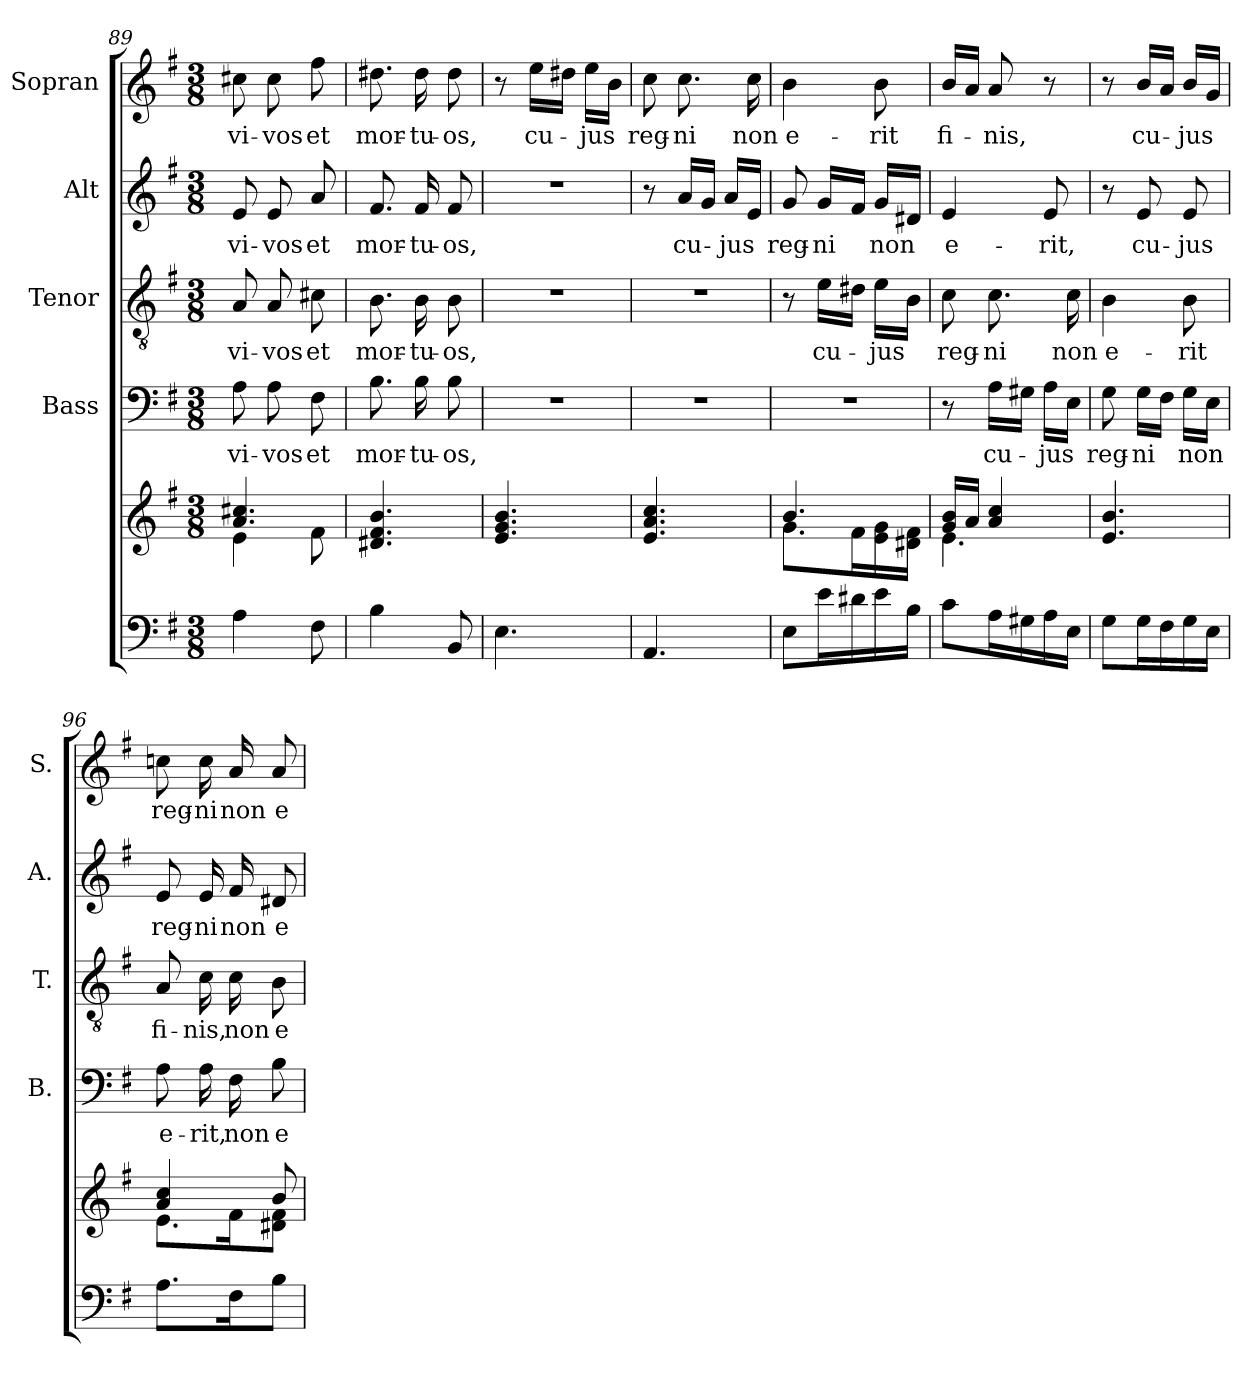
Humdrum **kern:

**kern	**kern	**kern	**text	**kern	**text	**kern	**text	**kern	**text
*part5	*part5	*part4	*part4	*part3	*part3	*part2	*part2	*part1	*part1
*staff6	*staff5	*staff4	*staff4	*staff3	*staff3	*staff2	*staff2	*staff1	*staff1
*	*	*I"Bass	*	*I"Tenor	*	*I"Alt	*	*I"Sopran	*
*	*	*I'B.	*	*I'T.	*	*I'A.	*	*I'S.	*
*clefF4	*clefG2	*clefF4	*	*clefGv2	*	*clefG2	*	*clefG2	*
*k[f#]	*k[f#]	*k[f#]	*	*k[f#]	*	*k[f#]	*	*k[f#]	*
*G:	*G:	*G:	*	*G:	*	*G:	*	*G:	*
*M3/8	*M3/8	*M3/8	*	*M3/8	*	*M3/8	*	*M3/8	*
=89	=89	=89	=89	=89	=89	=89	=89	=89	=89
*	*^	*	*	*	*	*	*	*	*
!	!	!	!	!LO:LY:b	!	!LO:LY:b	!	!LO:LY:b	!	!LO:LY:b
4A\	4.a/ 4.cc#X/	4e\	8A\	vi-	8A/	vi-	8e/	vi-	8cc#X\	vi-
!	!	!	!	!LO:LY:b	!	!LO:LY:b	!	!LO:LY:b	!	!LO:LY:b
.	.	.	8A\	-vos	8A/	-vos	8e/	-vos	8cc#\	-vos
!	!	!	!	!LO:LY:b	!	!LO:LY:b	!	!LO:LY:b	!	!LO:LY:b
8F#\	.	8f#\	8F#\	et	8c#X\	et	8a/	et	8ff#\	et
=90	=90	=90	=90	=90	=90	=90	=90	=90	=90	=90
!	!	!	!	!LO:LY:b	!	!LO:LY:b	!	!LO:LY:b	!	!LO:LY:b
*	*v	*v	*	*	*	*	*	*	*	*
4B\	4.d#X/ 4.f#/ 4.b/	8.B\	mor-	8.B\	mor-	8.f#/	mor-	8.dd#X\	mor-
!	!	!	!LO:LY:b	!	!LO:LY:b	!	!LO:LY:b	!	!LO:LY:b
.	.	16B\	-tu-	16B\	-tu-	16f#/	-tu-	16dd#\	-tu-
!	!	!	!LO:LY:b	!	!LO:LY:b	!	!LO:LY:b	!	!LO:LY:b
8BB/	.	8B\	-os,	8B\	-os,	8f#/	-os,	8dd#\	-os,
!!LO:LB:g=z
=91	=91	=91	=91	=91	=91	=91	=91	=91	=91
4.E\	4.e/ 4.g/ 4.b/	4.r	.	4.r	.	4.r	.	8r	.
!	!	!	!	!	!	!	!	!	!LO:LY:b
.	.	.	.	.	.	.	.	16ee\LL	cu-
.	.	.	.	.	.	.	.	16dd#X\JJ	.
!	!	!	!	!	!	!	!	!	!LO:LY:b
.	.	.	.	.	.	.	.	16ee\LL	-jus
.	.	.	.	.	.	.	.	16b\JJ	.
=92	=92	=92	=92	=92	=92	=92	=92	=92	=92
!	!	!	!	!	!	!	!	!	!LO:LY:b
4.AA/	4.e/ 4.a/ 4.cc/	4.r	.	4.r	.	8r	.	8cc\	reg-
!	!	!	!	!	!	!	!LO:LY:b	!	!LO:LY:b
.	.	.	.	.	.	16a/LL	cu-	8.cc\	-ni
.	.	.	.	.	.	16g/JJ	.	.	.
!	!	!	!	!	!	!	!LO:LY:b	!	!
.	.	.	.	.	.	16a/LL	-jus	.	.
!	!	!	!	!	!	!	!	!	!LO:LY:b
.	.	.	.	.	.	16e/JJ	.	16cc\	non
=93	=93	=93	=93	=93	=93	=93	=93	=93	=93
*	*^	*	*	*	*	*	*	*	*
!	!	!	!	!	!	!	!	!LO:LY:b	!	!LO:LY:b
8E\L	4.b/	8.g\L	4.r	.	8r	.	8g/	reg-	4b\	e-
!	!	!	!	!	!	!LO:LY:b	!	!LO:LY:b	!	!
16e\L	.	.	.	.	16e\LL	cu-	16g/LL	-ni	.	.
16d#X\	.	16f#\L	.	.	16d#X\JJ	.	16f#/JJ	.	.	.
!	!	!	!	!	!	!LO:LY:b	!	!LO:LY:b	!	!LO:LY:b
16e\	.	16e\ 16g\	.	.	16e\LL	-jus	16g/LL	non	8b\	-rit
16B\JJ	.	16d#X\ 16f#\JJ	.	.	16B\JJ	.	16d#X/JJ	.	.	.
=94	=94	=94	=94	=94	=94	=94	=94	=94	=94	=94
!	!	!	!	!	!	!LO:LY:b	!	!LO:LY:b	!	!LO:LY:b
8c\L	16g/ 16b/LL	4.e\	8r	.	8c\	reg-	4e/	e-	16b/LL	fi-
.	16a/JJ	.	.	.	.	.	.	.	16a/JJ	.
!	!	!	!	!LO:LY:b	!	!LO:LY:b	!	!	!	!LO:LY:b
16A\L	4a/ 4cc/	.	16A\LL	cu-	8.c\	-ni	.	.	8a/	-nis,
16G#X\	.	.	16G#X\JJ	.	.	.	.	.	.	.
!	!	!	!	!LO:LY:b	!	!	!	!LO:LY:b	!	!
16A\	.	.	16A\LL	-jus	.	.	8e/	-rit,	8r	.
!	!	!	!	!	!	!LO:LY:b	!	!	!	!
16E\JJ	.	.	16E\JJ	.	16c\	non	.	.	.	.
*	*v	*v	*	*	*	*	*	*	*	*
=95	=95	=95	=95	=95	=95	=95	=95	=95	=95
!	!	!	!LO:LY:b	!	!LO:LY:b	!	!	!	!
8G\L	4.e/ 4.b/	8G\	reg-	4B\	e-	8r	.	8r	.
!	!	!	!LO:LY:b	!	!	!	!LO:LY:b	!	!LO:LY:b
16G\L	.	16G\LL	-ni	.	.	8e/	cu-	16b/LL	cu-
16F#\	.	16F#\JJ	.	.	.	.	.	16a/JJ	.
!	!	!	!LO:LY:b	!	!LO:LY:b	!	!LO:LY:b	!	!LO:LY:b
16G\	.	16G\LL	non	8B\	-rit	8e/	-jus	16b/LL	-jus
16E\JJ	.	16E\JJ	.	.	.	.	.	16g/JJ	.
=96	=96	=96	=96	=96	=96	=96	=96	=96	=96
*	*^	*	*	*	*	*	*	*	*
!	!	!	!	!LO:LY:b	!	!LO:LY:b	!	!LO:LY:b	!	!LO:LY:b
8.A\L	4a/ 4cc/	8.e\L	8A\	e-	8A/	fi-	8e/	reg-	8ccn\	reg-
!	!	!	!	!LO:LY:b	!	!LO:LY:b	!	!LO:LY:b	!	!LO:LY:b
.	.	.	16A\	-rit,	16c\	-nis,	16e/	-ni	16cc\	-ni
!	!	!	!	!LO:LY:b	!	!LO:LY:b	!	!LO:LY:b	!	!LO:LY:b
16F#\k	.	16f#\k	16F#\	non	16c\	non	16f#/	non	16a/	non
!	!	!	!	!LO:LY:b	!	!LO:LY:b	!	!LO:LY:b	!	!LO:LY:b
8B\J	8b/	8d#X\ 8f#\J	8B\	e-	8B\	e-	8d#X/	e-	8a/	e-
*	*v	*v	*	*	*	*	*	*	*	*
=	=	=	=	=	=	=	=	=	=
*-	*-	*-	*-	*-	*-	*-	*-	*-	*-
